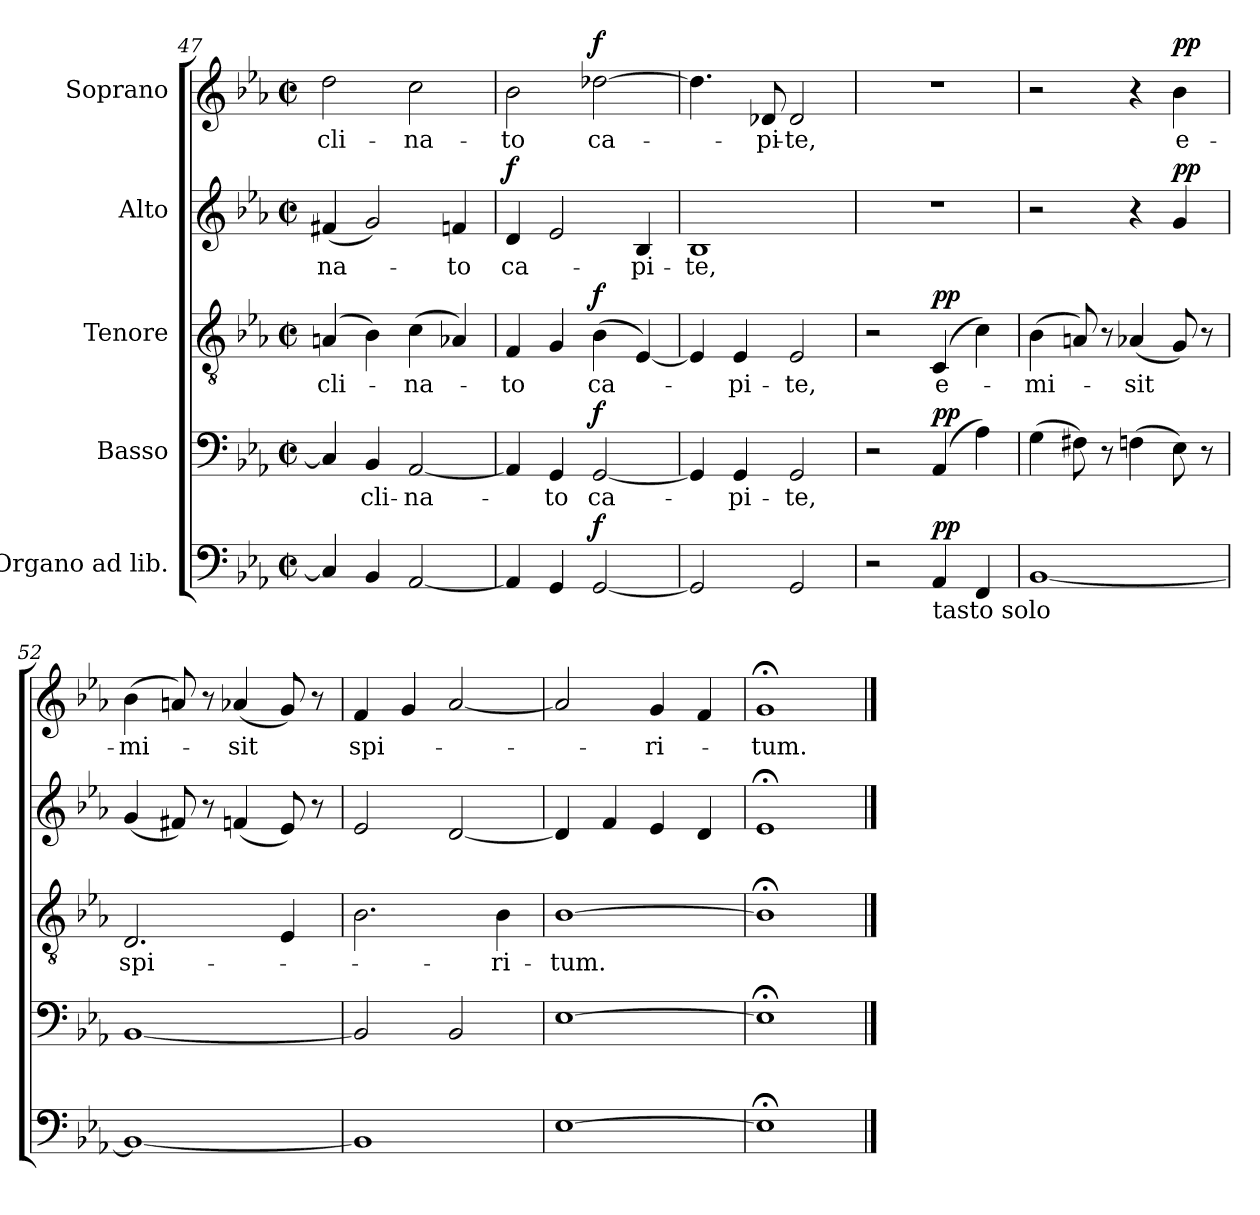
**kern	**dynam	**kern	**text	**dynam	**kern	**text	**dynam	**kern	**text	**dynam	**kern	**text	**dynam
*part5	*part5	*part4	*part4	*part4	*part3	*part3	*part3	*part2	*part2	*part2	*part1	*part1	*part1
*staff5	*staff5	*staff4	*staff4	*staff4	*staff3	*staff3	*staff3	*staff2	*staff2	*staff2	*staff1	*staff1	*staff1
*I"Organo ad lib.	*	*I"Basso	*	*	*I"Tenore	*	*	*I"Alto	*	*	*I"Soprano	*	*
*clefF4	*	*clefF4	*	*	*clefGv2	*	*	*clefG2	*	*	*clefG2	*	*
*k[b-e-a-]	*	*k[b-e-a-]	*	*	*k[b-e-a-]	*	*	*k[b-e-a-]	*	*	*k[b-e-a-]	*	*
*M2/2	*	*M2/2	*	*	*M2/2	*	*	*M2/2	*	*	*M2/2	*	*
*met(c|)	*	*met(c|)	*	*	*met(c|)	*	*	*met(c|)	*	*	*met(c|)	*	*
=47	=47	=47	=47	=47	=47	=47	=47	=47	=47	=47	=47	=47	=47
4C/]	.	4C/]	.	.	(4An/	-cli-	.	(4f#X/	-na-	.	2dd\	-cli-	.
4BB-/	.	4BB-/	-cli-	.	4B-\)	.	.	2g/)	.	.	.	.	.
[2AA-/	.	[2AA-/	-na-	.	(4c\	-na-	.	.	.	.	2cc\	-na-	.
.	.	.	.	.	4A-X/)	.	.	4fn/	-to	.	.	.	.
=48	=48	=48	=48	=48	=48	=48	=48	=48	=48	=48	=48	=48	=48
!	!	!	!	!	!	!	!	!	!	!LO:DY:a	!	!	!
4AA-/]	.	4AA-/]	.	.	4F/	-to	.	4d/	ca-	f	2b-\	-to	.
4GG/	.	4GG/	-to	.	4G/	.	.	2e-/	.	.	.	.	.
!	!LO:DY:a	!	!	!LO:DY:a	!	!	!LO:DY:a	!	!	!	!	!	!LO:DY:a
[2GG/	f	[2GG/	ca-	f	(4B-\	ca-	f	.	.	.	[2dd-X\	ca-	f
.	.	.	.	.	[4E-/)	.	.	4B-/	-pi-	.	.	.	.
=49	=49	=49	=49	=49	=49	=49	=49	=49	=49	=49	=49	=49	=49
2GG/]	.	4GG/]	.	.	4E-/]	.	.	1B-	-te,	.	4.dd-\]	.	.
.	.	4GG/	-pi-	.	4E-/	-pi-	.	.	.	.	.	.	.
.	.	.	.	.	.	.	.	.	.	.	8d-X/	-pi-	.
2GG/	.	2GG/	-te,	.	2E-/	-te,	.	.	.	.	2d-/	-te,	.
!!LO:LB:g=z
=50	=50	=50	=50	=50	=50	=50	=50	=50	=50	=50	=50	=50	=50
2r	.	2r	.	.	2r	.	.	1r	.	.	1r	.	.
!LO:TX:b:t=tasto solo	!	!	!	!	!	!	!	!	!	!	!	!	!
!	!LO:DY:a	!	!	!LO:DY:a	!	!	!LO:DY:a	!	!	!	!	!	!
4AA-/	pp	(4AA-/	.	pp	(4C/	e-	pp	.	.	.	.	.	.
4FF/	.	4A-\)	.	.	4c\)	.	.	.	.	.	.	.	.
=51	=51	=51	=51	=51	=51	=51	=51	=51	=51	=51	=51	=51	=51
[1BB-	.	(4G\	.	.	(4B-\	-mi-	.	2r	.	.	2r	.	.
.	.	8F#X\)	.	.	8An/)	.	.	.	.	.	.	.	.
.	.	8r	.	.	8r	.	.	.	.	.	.	.	.
.	.	(4Fn\	.	.	(4A-X/	-sit	.	4r	.	.	4r	.	.
!	!	!	!	!	!	!	!	!	!	!LO:DY:a	!	!	!LO:DY:a
.	.	8E-\)	.	.	8G/)	.	.	4g/	.	pp	4b-\	e-	pp
.	.	8r	.	.	8r	.	.	.	.	.	.	.	.
=52	=52	=52	=52	=52	=52	=52	=52	=52	=52	=52	=52	=52	=52
1BB-_	.	[1BB-	.	.	2.D/	spi-	.	(4g/	.	.	(4b-\	-mi-	.
.	.	.	.	.	.	.	.	8f#X/)	.	.	8an/)	.	.
.	.	.	.	.	.	.	.	8r	.	.	8r	.	.
.	.	.	.	.	.	.	.	(4fn/	.	.	(4a-X/	-sit	.
.	.	.	.	.	4E-/	.	.	8e-/)	.	.	8g/)	.	.
.	.	.	.	.	.	.	.	8r	.	.	8r	.	.
=53	=53	=53	=53	=53	=53	=53	=53	=53	=53	=53	=53	=53	=53
1BB-]	.	2BB-/]	.	.	2.B-\	.	.	2e-/	.	.	4f/	spi-	.
.	.	.	.	.	.	.	.	.	.	.	4g/	.	.
.	.	2BB-/	.	.	.	.	.	[2d/	.	.	[2a-/	.	.
.	.	.	.	.	4B-\	-ri-	.	.	.	.	.	.	.
=54	=54	=54	=54	=54	=54	=54	=54	=54	=54	=54	=54	=54	=54
[1E-	.	[1E-	.	.	[1B-	-tum.	.	4d/]	.	.	2a-/]	.	.
.	.	.	.	.	.	.	.	4f/	.	.	.	.	.
.	.	.	.	.	.	.	.	4e-/	.	.	4g/	-ri-	.
.	.	.	.	.	.	.	.	4d/	.	.	4f/	.	.
=55	=55	=55	=55	=55	=55	=55	=55	=55	=55	=55	=55	=55	=55
1E-;<]	.	1E-;<]	.	.	1B-;<]	.	.	1e-;<	.	.	1g;<	-tum.	.
==	==	==	==	==	==	==	==	==	==	==	==	==	==
*-	*-	*-	*-	*-	*-	*-	*-	*-	*-	*-	*-	*-	*-
